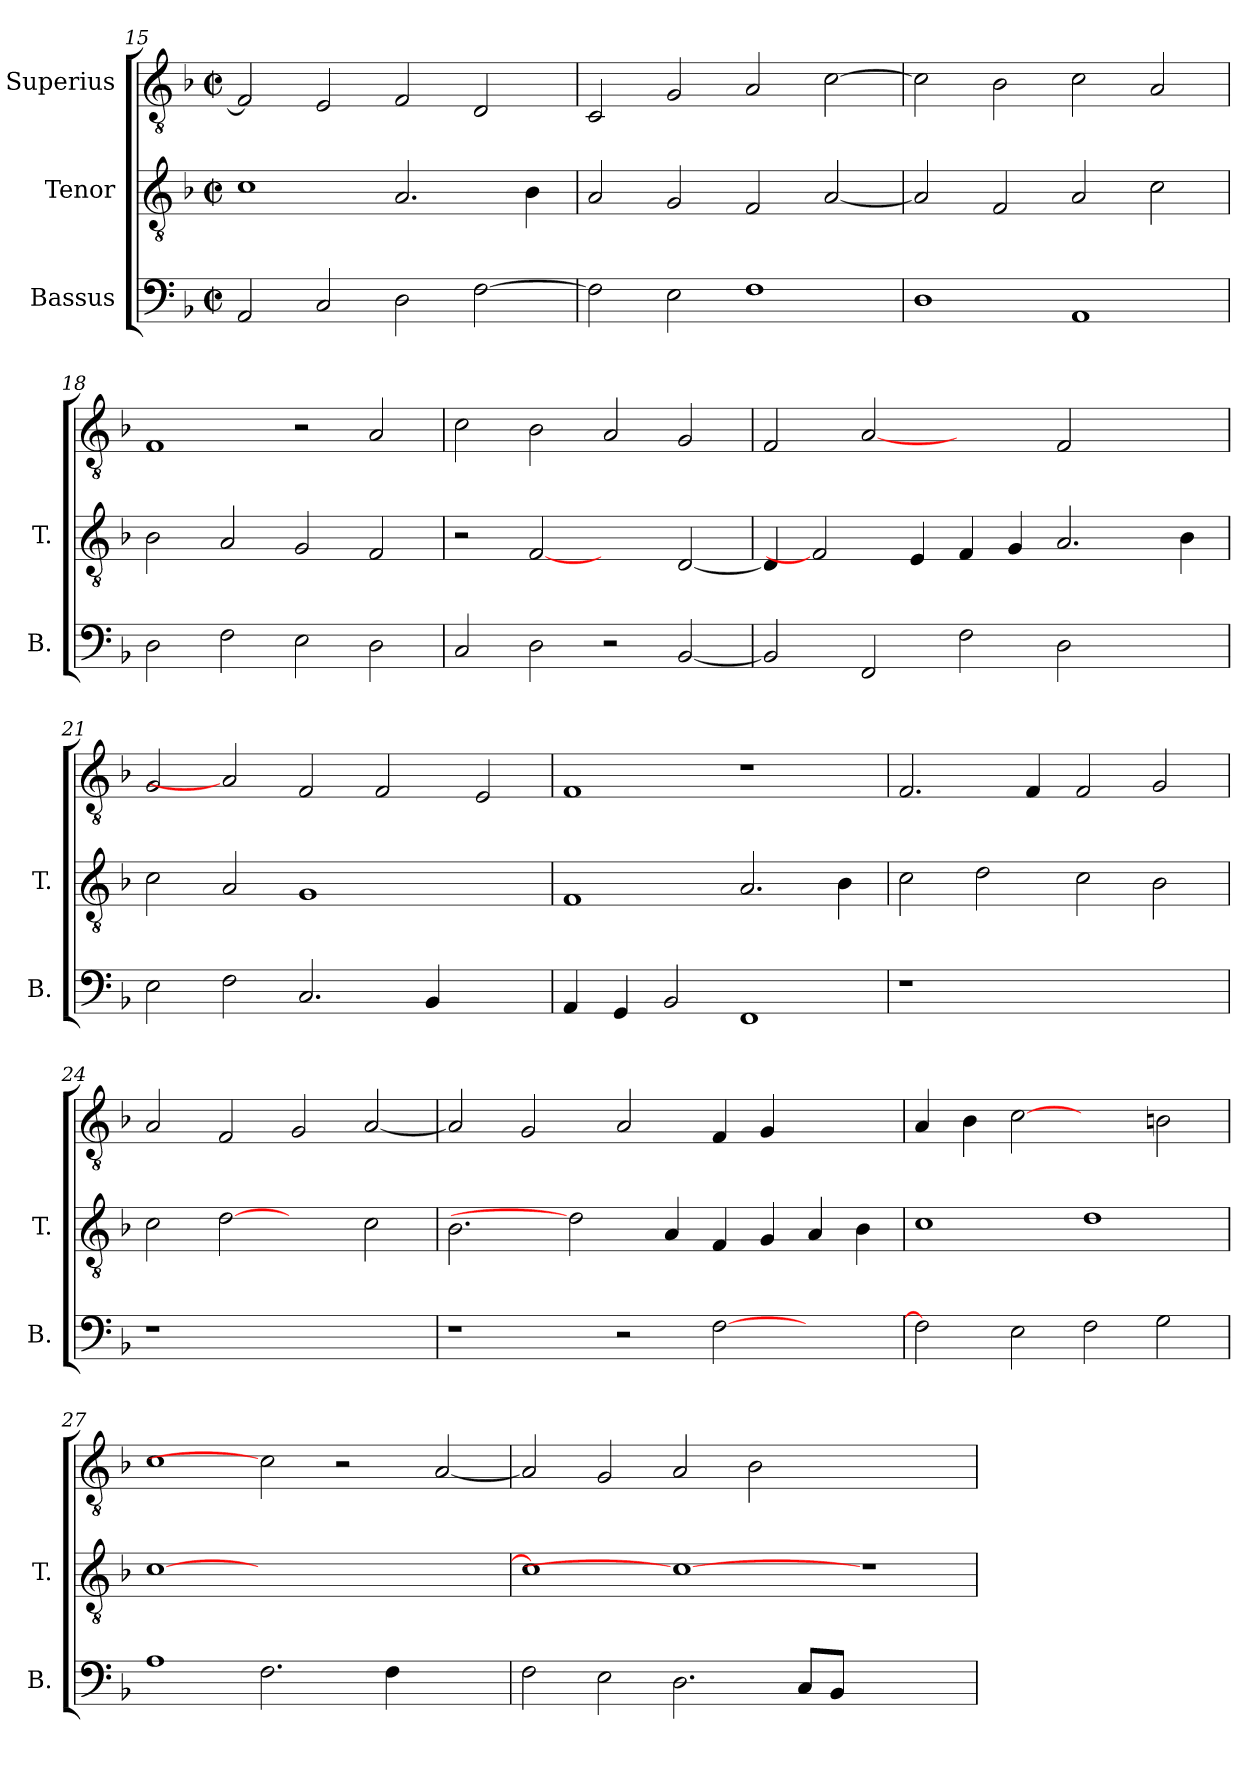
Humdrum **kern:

**kern	**kern	**kern
*part3	*part2	*part1
*staff3	*staff2	*staff1
*I"Bassus	*I"Tenor	*I"Superius
*I'B.	*I'T.	*
*clefF4	*clefGv2	*clefGv2
*	*ITrd7c12	*ITrd7c12
*k[b-]	*k[b-]	*k[b-]
*F:	*F:	*F:
*M2/2	*M2/2	*M2/2
*met(c|)	*met(c|)	*met(c|)
=15	=15	=15
2AAi/	1Ci	2FFi/]
2Ci/	.	2EEi/
2Di\	2.AAi/	2FFi/
[>2Fi\	.	2DDi/
.	4BB-i\	.
!!LO:PB:g=z
=16	=16	=16
2Fi\]	2AAi/	2CCi/
2Ei\	2GGi/	2GGi/
1Fi	2FFi/	2AAi/
.	[<2AAi/	[>2Ci\
=17	=17	=17
1Di	2AAi/]	2Ci\]
.	2FFi/	2BB-i\
1AAi	2AAi/	2Ci\
.	2Ci\	2AAi/
=18	=18	=18
2Di\	2BB-i\	1FFi
2Fi\	2AAi/	.
2Ei\	2GGi/	2r
2Di\	2FFi/	2AAi/
=19	=19	=19
2Ci/	2r	2Ci\
2Di\	[2FFi	2BB-i\
2r	2ryy	2AAi/
[<2BB-i/	[<2DDi/	2GGi/
=20	=20	=20
2BB-i/]	4DDi/]	2FFi/
.	2FFi]	.
2FFi/	.	[2AAi
.	4EEi/	.
2Fi\	4FFi/	2ryy
.	4GGi/	.
2Di\	2.AAi/	2FFi/
2ryy	.	2ryy
.	4BB-i\	.
!!LO:LB:g=z
=21	=21	=21
2Ei\	2Ci\	2GGi/
2Fi\	2AAi/	2AAi]
2.Ci/	1GGi	2FFi/
.	.	2FFi/
4BB-i/	.	.
2ryy	2ryy	2EEi/
=22	=22	=22
4AAi/	1FFi	1FFi
4GGi/	.	.
2BB-i/	.	.
1FFi	2.AAi/	1r
.	4BB-i\	.
=23	=23	=23
!LO:N:vis=1	!	!
1r	2Ci\	2.FFi/
.	2Di\	.
.	.	4FFi/
1ryy	2Ci\	2FFi/
.	2BB-i\	2GGi/
=24	=24	=24
!LO:N:vis=1	!	!
1r	2Ci\	2AAi/
.	[2Di	2FFi/
1ryy	2ryy	2GGi/
.	2Ci\	[<2AAi/
=25	=25	=25
1r	2.BB-i\	2AAi/]
.	.	2GGi/
.	2Di]	.
2r	.	2AAi/
.	4AAi/	.
[>2Fi\	4FFi/	4FFi/
.	4GGi/	4GGi/
2ryy	4AAi/	2ryy
.	4BB-i\	.
!!LO:LB:g=z
=26	=26	=26
2Fi\]	1Ci	4AAi/
.	.	4BB-i\
2Ei\	.	[2Ci
2Fi\	1Di	2ryy
2Gi\	.	2BBni\
=27	=27	=27
1Ai	[>1Ci	1Ci
2.Fi\	1.ryy	2Ci]
.	.	2r
4Fi\	.	.
2ryy	.	[<2AAi/
=28	=28	=28
2Fi\	1Ci]	2AAi/]
2Ei\	.	2GGi/
2.Di\	1Ci_	2AAi/
.	.	2BB-i\
8Ci/L	.	.
8BB-i/J	.	.
1ryy	1r	1ryy
=	=	=
*-	*-	*-
